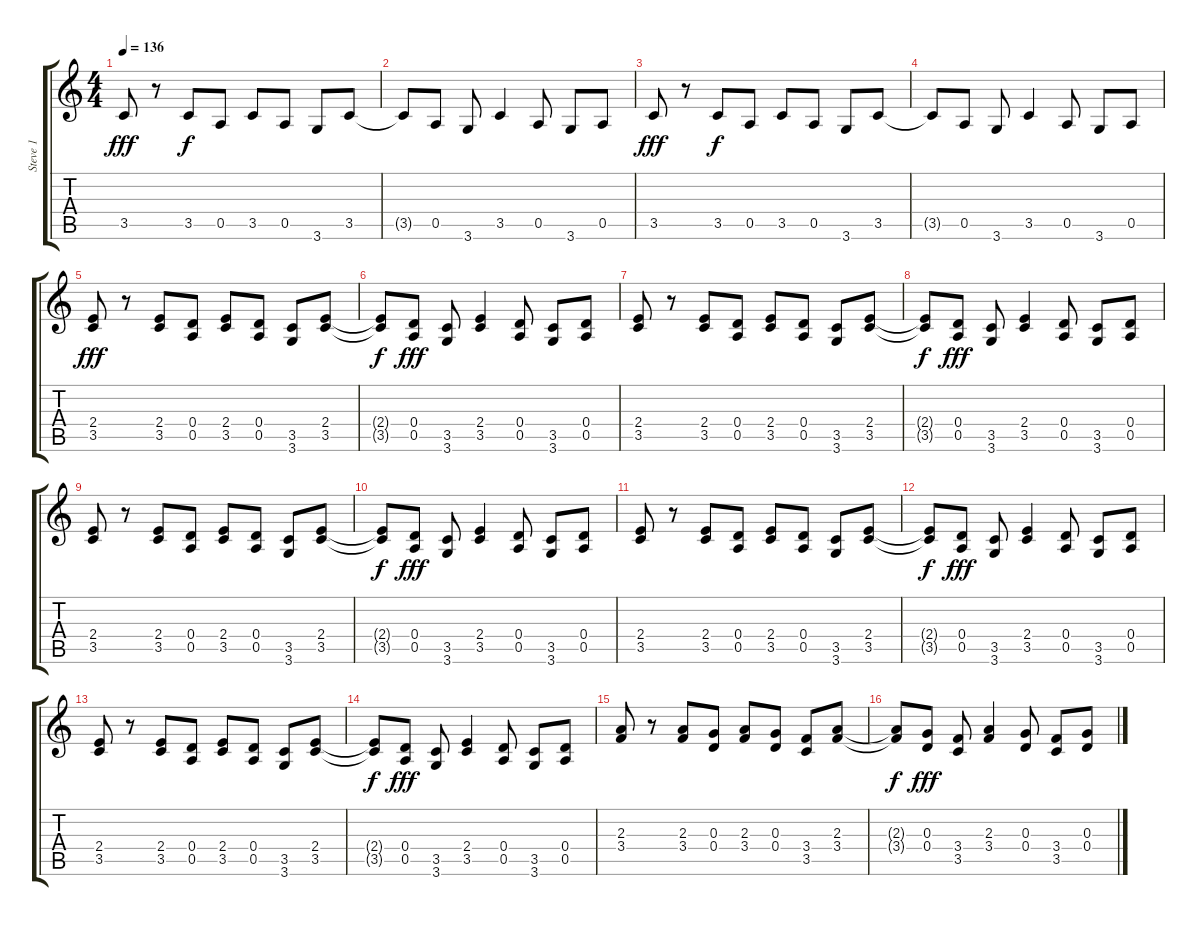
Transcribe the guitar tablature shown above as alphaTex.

\track ("Steve 1" "Steve 1") {instrument electricguitarmuted}
\staff {score tabs}
\tuning (E4 B3 G3 D3 A2 E2) {hide}
\ts (4 4)
\tempo 136
\clef g2
\ks c
3.5.8{dy fff instrument electricguitarmuted} r.8 3.5.8{dy f} 0.5.8 3.5.8 0.5.8 3.6.8 3.5.8 |
3.5{t}.8 0.5.8 3.6.8 3.5.4 0.5.8 3.6.8 0.5.8 |
3.5.8{dy fff} r.8 3.5.8{dy f} 0.5.8 3.5.8 0.5.8 3.6.8 3.5.8 |
3.5{t}.8 0.5.8 3.6.8 3.5.4 0.5.8 3.6.8 0.5.8 |
(2.4 3.5).8{dy fff} r.8 (2.4 3.5).8 (0.4 0.5).8 (2.4 3.5).8 (0.4 0.5).8 (3.5 3.6).8 (2.4 3.5).8 |
(2.4{t} 3.5{t}).8{dy f} (0.4 0.5).8{dy fff} (3.5 3.6).8 (2.4 3.5).4 (0.4 0.5).8 (3.5 3.6).8 (0.4 0.5).8 |
(2.4 3.5).8 r.8 (2.4 3.5).8 (0.4 0.5).8 (2.4 3.5).8 (0.4 0.5).8 (3.5 3.6).8 (2.4 3.5).8 |
(2.4{t} 3.5{t}).8{dy f} (0.4 0.5).8{dy fff} (3.5 3.6).8 (2.4 3.5).4 (0.4 0.5).8 (3.5 3.6).8 (0.4 0.5).8 |
(2.4 3.5).8{volume 8 instrument electricguitarmuted} r.8 (2.4 3.5).8 (0.4 0.5).8 (2.4 3.5).8 (0.4 0.5).8 (3.5 3.6).8 (2.4 3.5).8 |
(2.4{t} 3.5{t}).8{dy f} (0.4 0.5).8{dy fff} (3.5 3.6).8 (2.4 3.5).4 (0.4 0.5).8 (3.5 3.6).8 (0.4 0.5).8 |
(2.4 3.5).8 r.8 (2.4 3.5).8 (0.4 0.5).8 (2.4 3.5).8 (0.4 0.5).8 (3.5 3.6).8 (2.4 3.5).8 |
(2.4{t} 3.5{t}).8{dy f} (0.4 0.5).8{dy fff} (3.5 3.6).8 (2.4 3.5).4 (0.4 0.5).8 (3.5 3.6).8 (0.4 0.5).8 |
(2.4 3.5).8 r.8 (2.4 3.5).8 (0.4 0.5).8 (2.4 3.5).8 (0.4 0.5).8 (3.5 3.6).8 (2.4 3.5).8 |
(2.4{t} 3.5{t}).8{dy f} (0.4 0.5).8{dy fff} (3.5 3.6).8 (2.4 3.5).4 (0.4 0.5).8 (3.5 3.6).8 (0.4 0.5).8 |
(2.3 3.4).8 r.8 (2.3 3.4).8 (0.3 0.4).8 (2.3 3.4).8 (0.3 0.4).8 (3.4 3.5).8 (2.3 3.4).8 |
(2.3{t} 3.4{t}).8{dy f} (0.3 0.4).8{dy fff} (3.4 3.5).8 (2.3 3.4).4 (0.3 0.4).8 (3.4 3.5).8 (0.3 0.4).8
